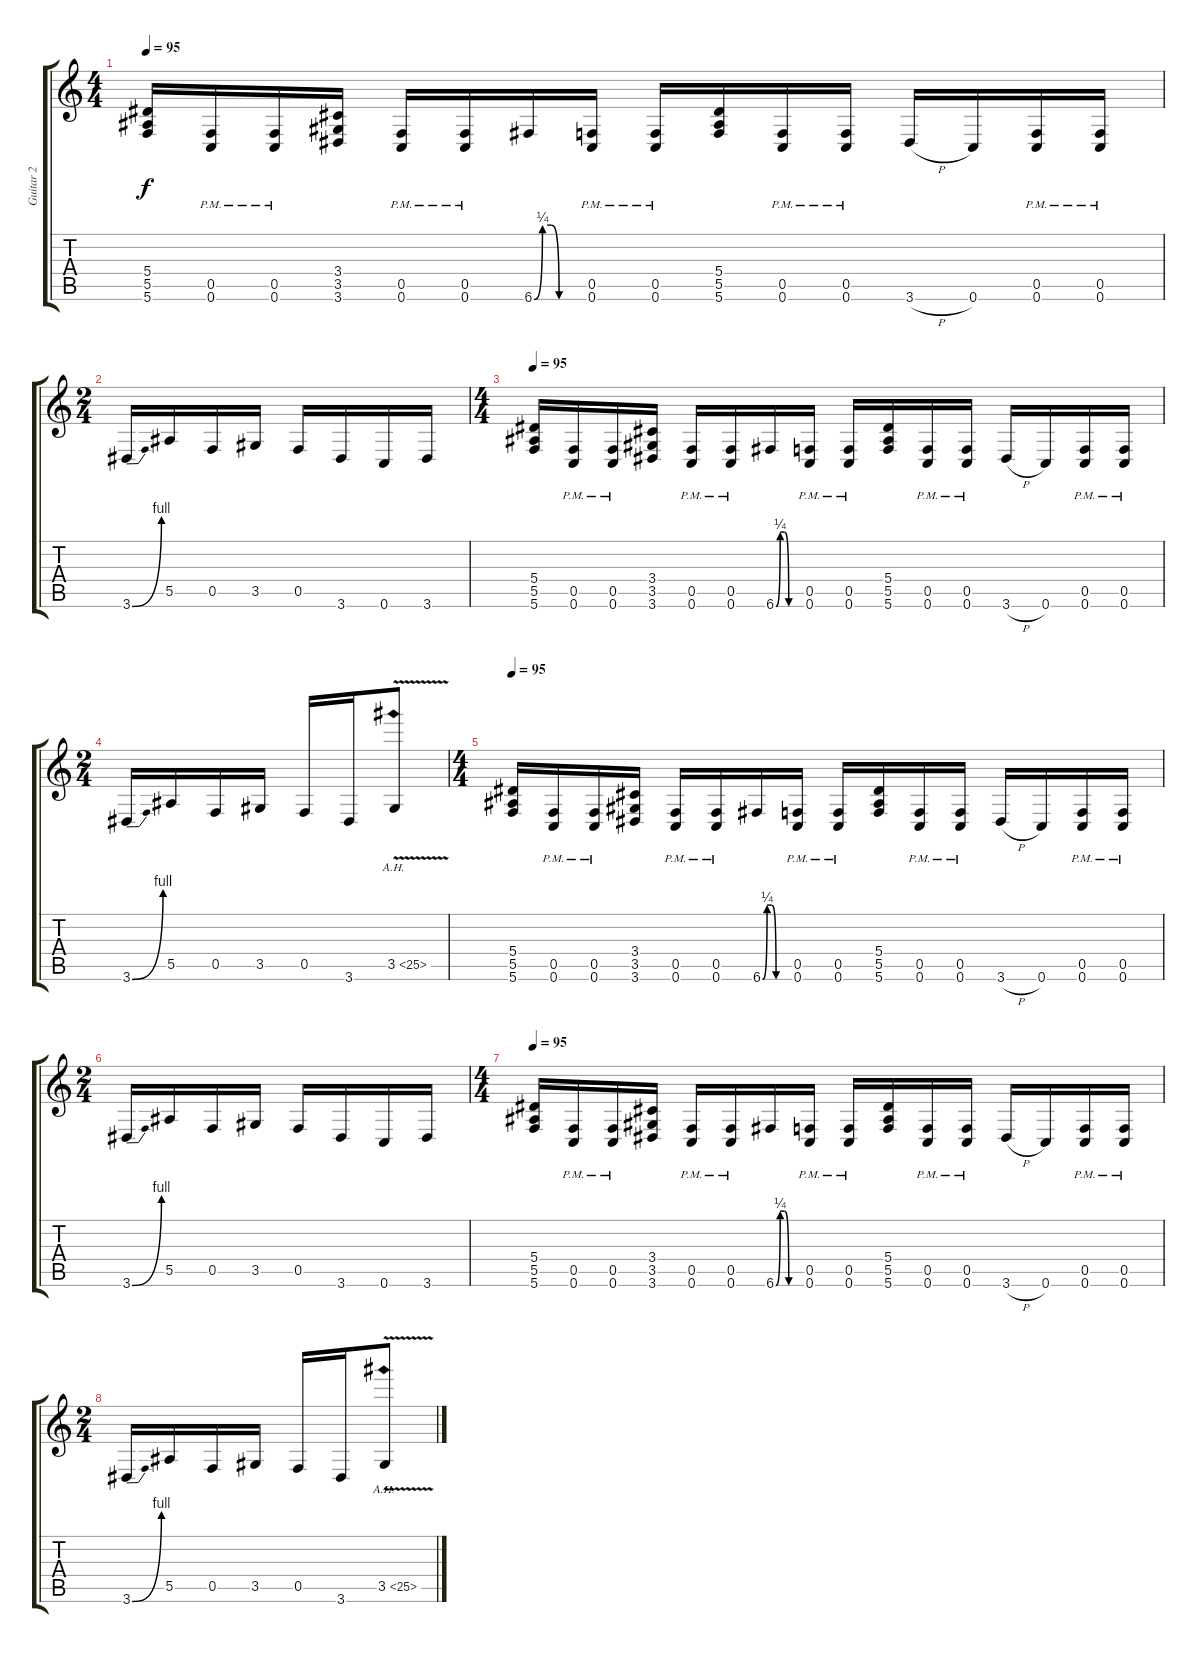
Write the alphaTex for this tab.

\track ("Guitar 2" "Guitar 2") {instrument electricguitarclean}
\staff {score tabs}
\tuning (C4 G3 Eb3 Bb2 F2 C2) {hide}
\ts (4 4)
\tempo 90
\tempo 95
\clef g2
\ks c
(5.4 5.5 5.6).16{dy f balance 0} (0.5 0.6{pm}).16 (0.5 0.6{pm}).16 (3.4 3.5 3.6).16 (0.5 0.6{pm}).16 (0.5 0.6{pm}).16 6.6{be (custom 0 0 10 1 20 1 30 0 60 0)}.16 (0.5 0.6{pm}).16 (0.5 0.6{pm}).16 (5.4 5.5 5.6).16 (0.5 0.6{pm}).16 (0.5 0.6{pm}).16 3.6{h}.16 0.6.16 (0.5{pm} 0.6{pm}).16 (0.5{pm} 0.6{pm}).16 |
\ts (2 4)
3.6{be (bend 0 0 60 4)}.16 5.5.16 0.5.16 3.5.16 0.5.16 3.6.16 0.6.16 3.6.16 |
\ts (4 4)
\tempo 95
(5.4 5.5 5.6).16 (0.5 0.6{pm}).16 (0.5 0.6{pm}).16 (3.4 3.5 3.6).16 (0.5 0.6{pm}).16 (0.5 0.6{pm}).16 6.6{be (custom 0 0 10 1 20 1 30 0 60 0)}.16 (0.5 0.6{pm}).16 (0.5 0.6{pm}).16 (5.4 5.5 5.6).16 (0.5 0.6{pm}).16 (0.5 0.6{pm}).16 3.6{h}.16 0.6.16 (0.5{pm} 0.6{pm}).16 (0.5{pm} 0.6{pm}).16 |
\ts (2 4)
3.6{be (bend 0 0 60 4)}.16 5.5.16 0.5.16 3.5.16 0.5.16 3.6.16 3.5{ah 22 v}.8 |
\ts (4 4)
\tempo 90
\tempo 95
(5.4 5.5 5.6).16{balance 0} (0.5 0.6{pm}).16 (0.5 0.6{pm}).16 (3.4 3.5 3.6).16 (0.5 0.6{pm}).16 (0.5 0.6{pm}).16 6.6{be (custom 0 0 10 1 20 1 30 0 60 0)}.16 (0.5 0.6{pm}).16 (0.5 0.6{pm}).16 (5.4 5.5 5.6).16 (0.5 0.6{pm}).16 (0.5 0.6{pm}).16 3.6{h}.16 0.6.16 (0.5{pm} 0.6{pm}).16 (0.5{pm} 0.6{pm}).16 |
\ts (2 4)
3.6{be (bend 0 0 60 4)}.16 5.5.16 0.5.16 3.5.16 0.5.16 3.6.16 0.6.16 3.6.16 |
\ts (4 4)
\tempo 95
(5.4 5.5 5.6).16 (0.5 0.6{pm}).16 (0.5 0.6{pm}).16 (3.4 3.5 3.6).16 (0.5 0.6{pm}).16 (0.5 0.6{pm}).16 6.6{be (custom 0 0 10 1 20 1 30 0 60 0)}.16 (0.5 0.6{pm}).16 (0.5 0.6{pm}).16 (5.4 5.5 5.6).16 (0.5 0.6{pm}).16 (0.5 0.6{pm}).16 3.6{h}.16 0.6.16 (0.5{pm} 0.6{pm}).16 (0.5{pm} 0.6{pm}).16 |
\ts (2 4)
3.6{be (bend 0 0 60 4)}.16 5.5.16 0.5.16 3.5.16 0.5.16 3.6.16 3.5{ah 22 v}.8
